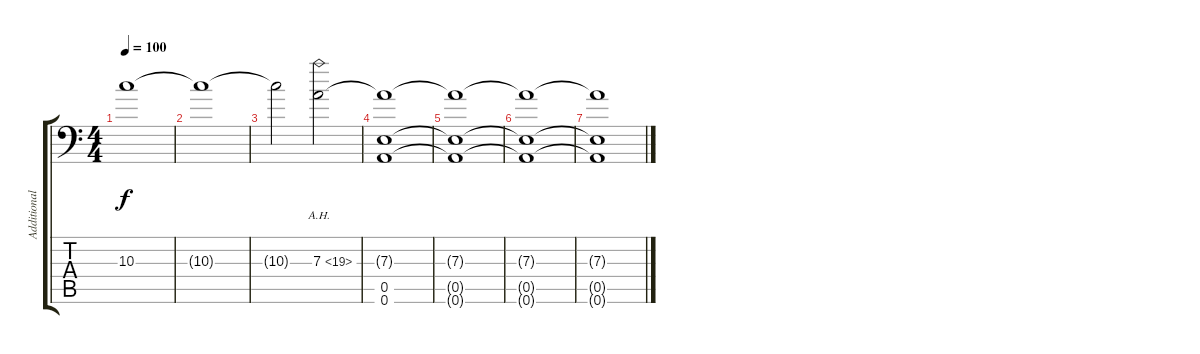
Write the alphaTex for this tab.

\track ("Additional Guitar" "Additional") {instrument distortionguitar}
\staff {score tabs}
\tuning (B3 Gb3 D3 A2 E2 A1) {hide}
\ts (4 4)
\tempo 100
\clef f4
\ks c
10.3{t}.1{dy f} |
10.3{t}.1 |
10.3{t}.2 7.3{ah 12}.2 |
(7.3{t} 0.5 0.6).1 |
(7.3{t} 0.5{t} 0.6{t}).1 |
(7.3{t} 0.5{t} 0.6{t}).1 |
(7.3{t} 0.5{t} 0.6{t}).1
